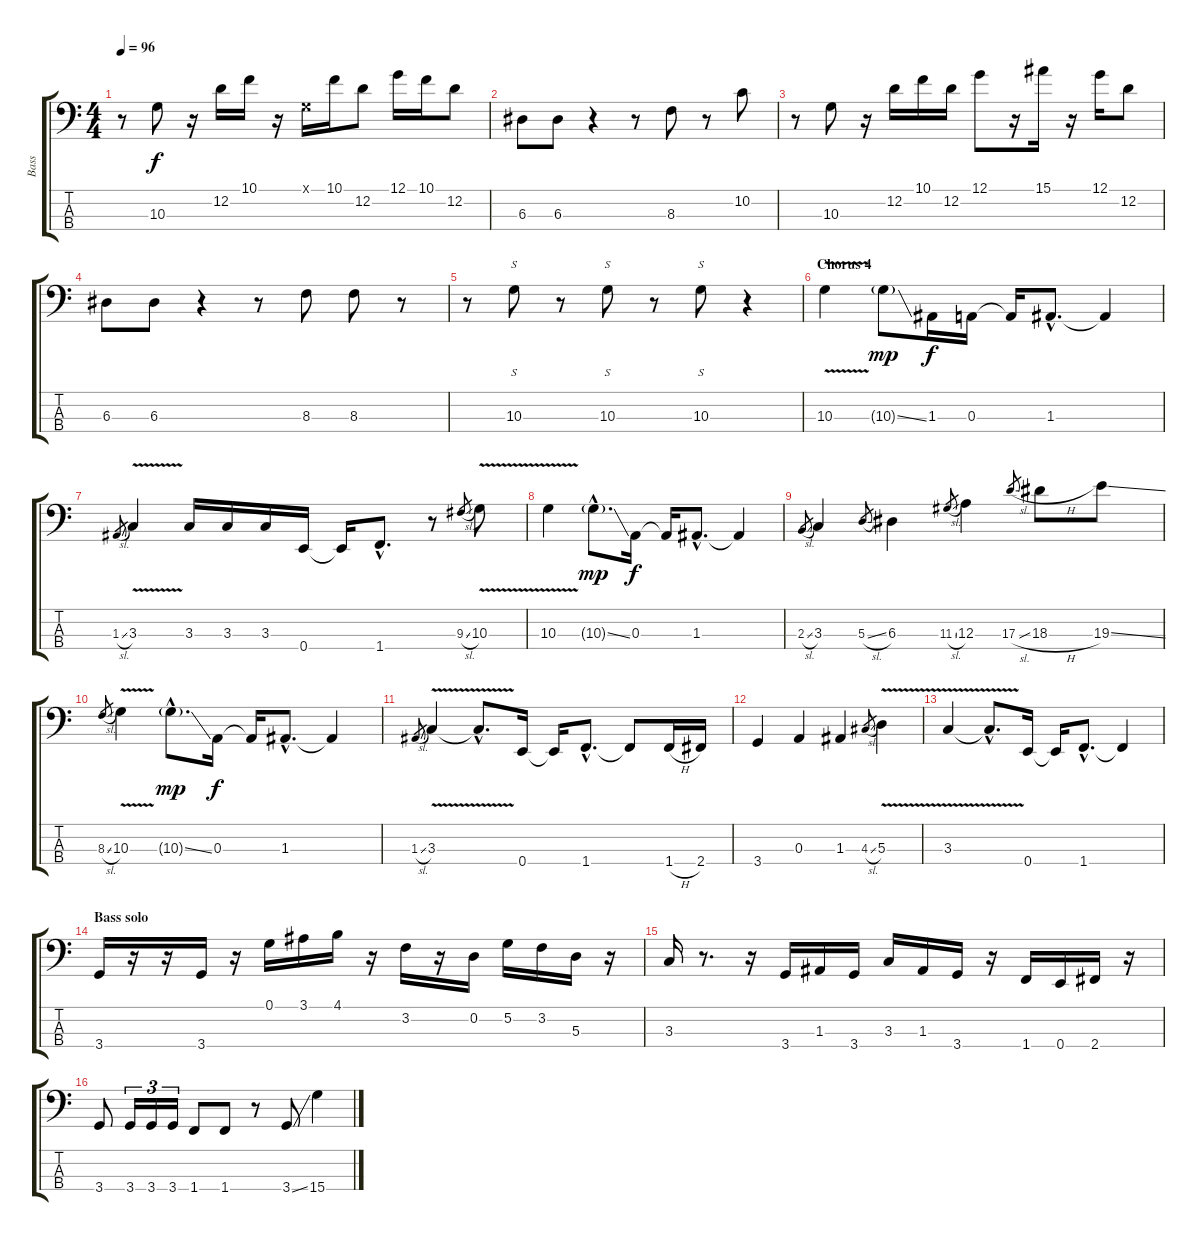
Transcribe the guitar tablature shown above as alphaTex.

\track ("Bass" "Bass") {instrument electricbassfinger}
\staff {score tabs}
\tuning (G2 D2 A1 E1) {hide}
\ts (4 4)
\tempo 96
\clef f4
\ks c
r.8{dy f} 10.3.8 r.16 12.2.16 10.1.16 r.16 0.1{x}.16 10.1.16 12.2.8 12.1.16 10.1.16 12.2.8 |
6.3.8 6.3.8 r.4 r.8 8.3.8 r.8 10.2.8 |
r.8 10.3.8 r.16 12.2.16 10.1.16 12.2.16 12.1.8 r.16 15.1.16 r.16 12.1.16 12.2.8 |
6.3.8 6.3.8 r.4 r.8 8.3.8 8.3.8 r.8 |
r.8 10.3.8{s instrument slapbass1} r.8 10.3.8{s} r.8 10.3.8{s} r.4 |
\section ("" "Chorus 4")
10.3{v}.4{instrument electricbassfinger} 10.3{ss g}.8{dy mp} 1.3.16{dy f} 0.3.16 0.3{t}.16 1.3{hac}.8{d} 1.3{t}.4 |
1.3{sl}.8{gr} 3.3{v}.4 3.3.16 3.3.16 3.3.16 0.4.16 0.4{t}.16 1.4{hac}.8{d} r.8 9.3{sl}.8{gr} 10.3{v}.8 |
10.3{v}.4 10.3{ss g hac}.8{d dy mp} 0.3.16{dy f} 0.3{t}.16 1.3{hac}.8{d} 1.3{t}.4 |
2.3{sl}.8{gr} 3.3.4 5.3{sl}.8{gr} 6.3.4 11.3{sl}.8{gr} 12.3.4 17.3{sl}.8{gr} 18.3{h}.8 19.3{ss}.8 |
8.3{sl}.8{gr} 10.3{v}.4 10.3{ss g hac}.8{d dy mp} 0.3.16{dy f} 0.3{t}.16 1.3{hac}.8{d} 1.3{t}.4 |
1.3{sl}.8{gr} 3.3{v}.4 3.3{hac t}.8{d} 0.4.16 0.4{t}.16 1.4{hac}.8{d} 1.4{t}.8 1.4{h}.16 2.4.16 |
3.4.4 0.3.4 1.3.4 4.3{sl}.8{gr} 5.3{v}.4 |
3.3{v}.4 3.3{hac t}.8{d} 0.4.16 0.4{t}.16 1.4{hac}.8{d} 1.4{t}.4 |
\section ("" "Bass solo")
3.4.16 r.16 r.16 3.4.16 r.16 0.1.16 3.1.16 4.1.16 r.16 3.2.16 r.16 0.2.16 5.2.16 3.2.16 5.3.16 r.16 |
3.3.16 r.8{d} r.16 3.4.16 1.3.16 3.4.16 3.3.16 1.3.16 3.4.16 r.16 1.4.16 0.4.16 2.4.16 r.16 |
3.4.8 3.4.16{tu (3 2)} 3.4.16{tu (3 2)} 3.4.16{tu (3 2)} 1.4.8 1.4.8 r.8 3.4{ss}.8 15.4.4
